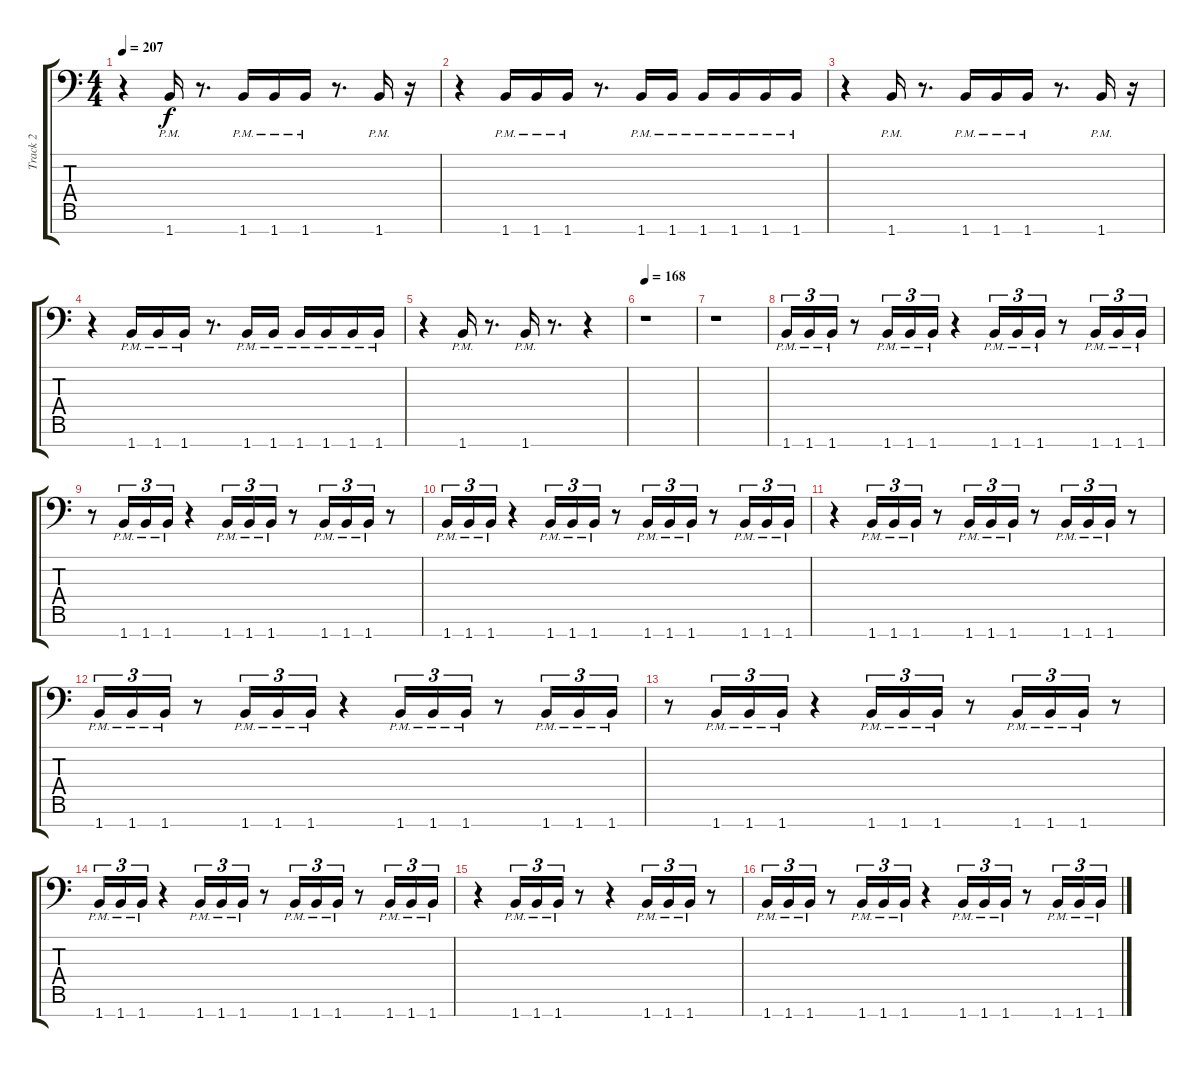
\track ("Track 2" "Track 2") {instrument overdrivenguitar}
\staff {score tabs}
\tuning (Eb4 Bb3 Gb3 Db3 Ab2 Eb2 Bb1) {hide}
\ts (4 4)
\tempo 207
\clef f4
\ks c
r.4{dy f} 1.7{pm}.16 r.8{d} 1.7{pm}.16 1.7{pm}.16 1.7{pm}.16 r.8{d} 1.7{pm}.16 r.16 |
r.4 1.7{pm}.16 1.7{pm}.16 1.7{pm}.16 r.8{d} 1.7{pm}.16 1.7{pm}.16 1.7{pm}.16 1.7{pm}.16 1.7{pm}.16 1.7{pm}.16 |
r.4 1.7{pm}.16 r.8{d} 1.7{pm}.16 1.7{pm}.16 1.7{pm}.16 r.8{d} 1.7{pm}.16 r.16 |
r.4 1.7{pm}.16 1.7{pm}.16 1.7{pm}.16 r.8{d} 1.7{pm}.16 1.7{pm}.16 1.7{pm}.16 1.7{pm}.16 1.7{pm}.16 1.7{pm}.16 |
r.4 1.7{pm}.16 r.8{d} 1.7{pm}.16 r.8{d} r.4 |
\tempo 168
r.1 |
r.1 |
1.7{pm}.16{tu (3 2)} 1.7{pm}.16{tu (3 2)} 1.7{pm}.16{tu (3 2)} r.8 1.7{pm}.16{tu (3 2)} 1.7{pm}.16{tu (3 2)} 1.7{pm}.16{tu (3 2)} r.4 1.7{pm}.16{tu (3 2)} 1.7{pm}.16{tu (3 2)} 1.7{pm}.16{tu (3 2)} r.8 1.7{pm}.16{tu (3 2)} 1.7{pm}.16{tu (3 2)} 1.7{pm}.16{tu (3 2)} |
r.8 1.7{pm}.16{tu (3 2)} 1.7{pm}.16{tu (3 2)} 1.7{pm}.16{tu (3 2)} r.4 1.7{pm}.16{tu (3 2)} 1.7{pm}.16{tu (3 2)} 1.7{pm}.16{tu (3 2)} r.8 1.7{pm}.16{tu (3 2)} 1.7{pm}.16{tu (3 2)} 1.7{pm}.16{tu (3 2)} r.8 |
1.7{pm}.16{tu (3 2)} 1.7{pm}.16{tu (3 2)} 1.7{pm}.16{tu (3 2)} r.4 1.7{pm}.16{tu (3 2)} 1.7{pm}.16{tu (3 2)} 1.7{pm}.16{tu (3 2)} r.8 1.7{pm}.16{tu (3 2)} 1.7{pm}.16{tu (3 2)} 1.7{pm}.16{tu (3 2)} r.8 1.7{pm}.16{tu (3 2)} 1.7{pm}.16{tu (3 2)} 1.7{pm}.16{tu (3 2)} |
r.4 1.7{pm}.16{tu (3 2)} 1.7{pm}.16{tu (3 2)} 1.7{pm}.16{tu (3 2)} r.8 1.7{pm}.16{tu (3 2)} 1.7{pm}.16{tu (3 2)} 1.7{pm}.16{tu (3 2)} r.8 1.7{pm}.16{tu (3 2)} 1.7{pm}.16{tu (3 2)} 1.7{pm}.16{tu (3 2)} r.8 |
1.7{pm}.16{tu (3 2)} 1.7{pm}.16{tu (3 2)} 1.7{pm}.16{tu (3 2)} r.8 1.7{pm}.16{tu (3 2)} 1.7{pm}.16{tu (3 2)} 1.7{pm}.16{tu (3 2)} r.4 1.7{pm}.16{tu (3 2)} 1.7{pm}.16{tu (3 2)} 1.7{pm}.16{tu (3 2)} r.8 1.7{pm}.16{tu (3 2)} 1.7{pm}.16{tu (3 2)} 1.7{pm}.16{tu (3 2)} |
r.8 1.7{pm}.16{tu (3 2)} 1.7{pm}.16{tu (3 2)} 1.7{pm}.16{tu (3 2)} r.4 1.7{pm}.16{tu (3 2)} 1.7{pm}.16{tu (3 2)} 1.7{pm}.16{tu (3 2)} r.8 1.7{pm}.16{tu (3 2)} 1.7{pm}.16{tu (3 2)} 1.7{pm}.16{tu (3 2)} r.8 |
1.7{pm}.16{tu (3 2)} 1.7{pm}.16{tu (3 2)} 1.7{pm}.16{tu (3 2)} r.4 1.7{pm}.16{tu (3 2)} 1.7{pm}.16{tu (3 2)} 1.7{pm}.16{tu (3 2)} r.8 1.7{pm}.16{tu (3 2)} 1.7{pm}.16{tu (3 2)} 1.7{pm}.16{tu (3 2)} r.8 1.7{pm}.16{tu (3 2)} 1.7{pm}.16{tu (3 2)} 1.7{pm}.16{tu (3 2)} |
r.4 1.7{pm}.16{tu (3 2)} 1.7{pm}.16{tu (3 2)} 1.7{pm}.16{tu (3 2)} r.8 r.4 1.7{pm}.16{tu (3 2)} 1.7{pm}.16{tu (3 2)} 1.7{pm}.16{tu (3 2)} r.8 |
1.7{pm}.16{tu (3 2)} 1.7{pm}.16{tu (3 2)} 1.7{pm}.16{tu (3 2)} r.8 1.7{pm}.16{tu (3 2)} 1.7{pm}.16{tu (3 2)} 1.7{pm}.16{tu (3 2)} r.4 1.7{pm}.16{tu (3 2)} 1.7{pm}.16{tu (3 2)} 1.7{pm}.16{tu (3 2)} r.8 1.7{pm}.16{tu (3 2)} 1.7{pm}.16{tu (3 2)} 1.7{pm}.16{tu (3 2)}
